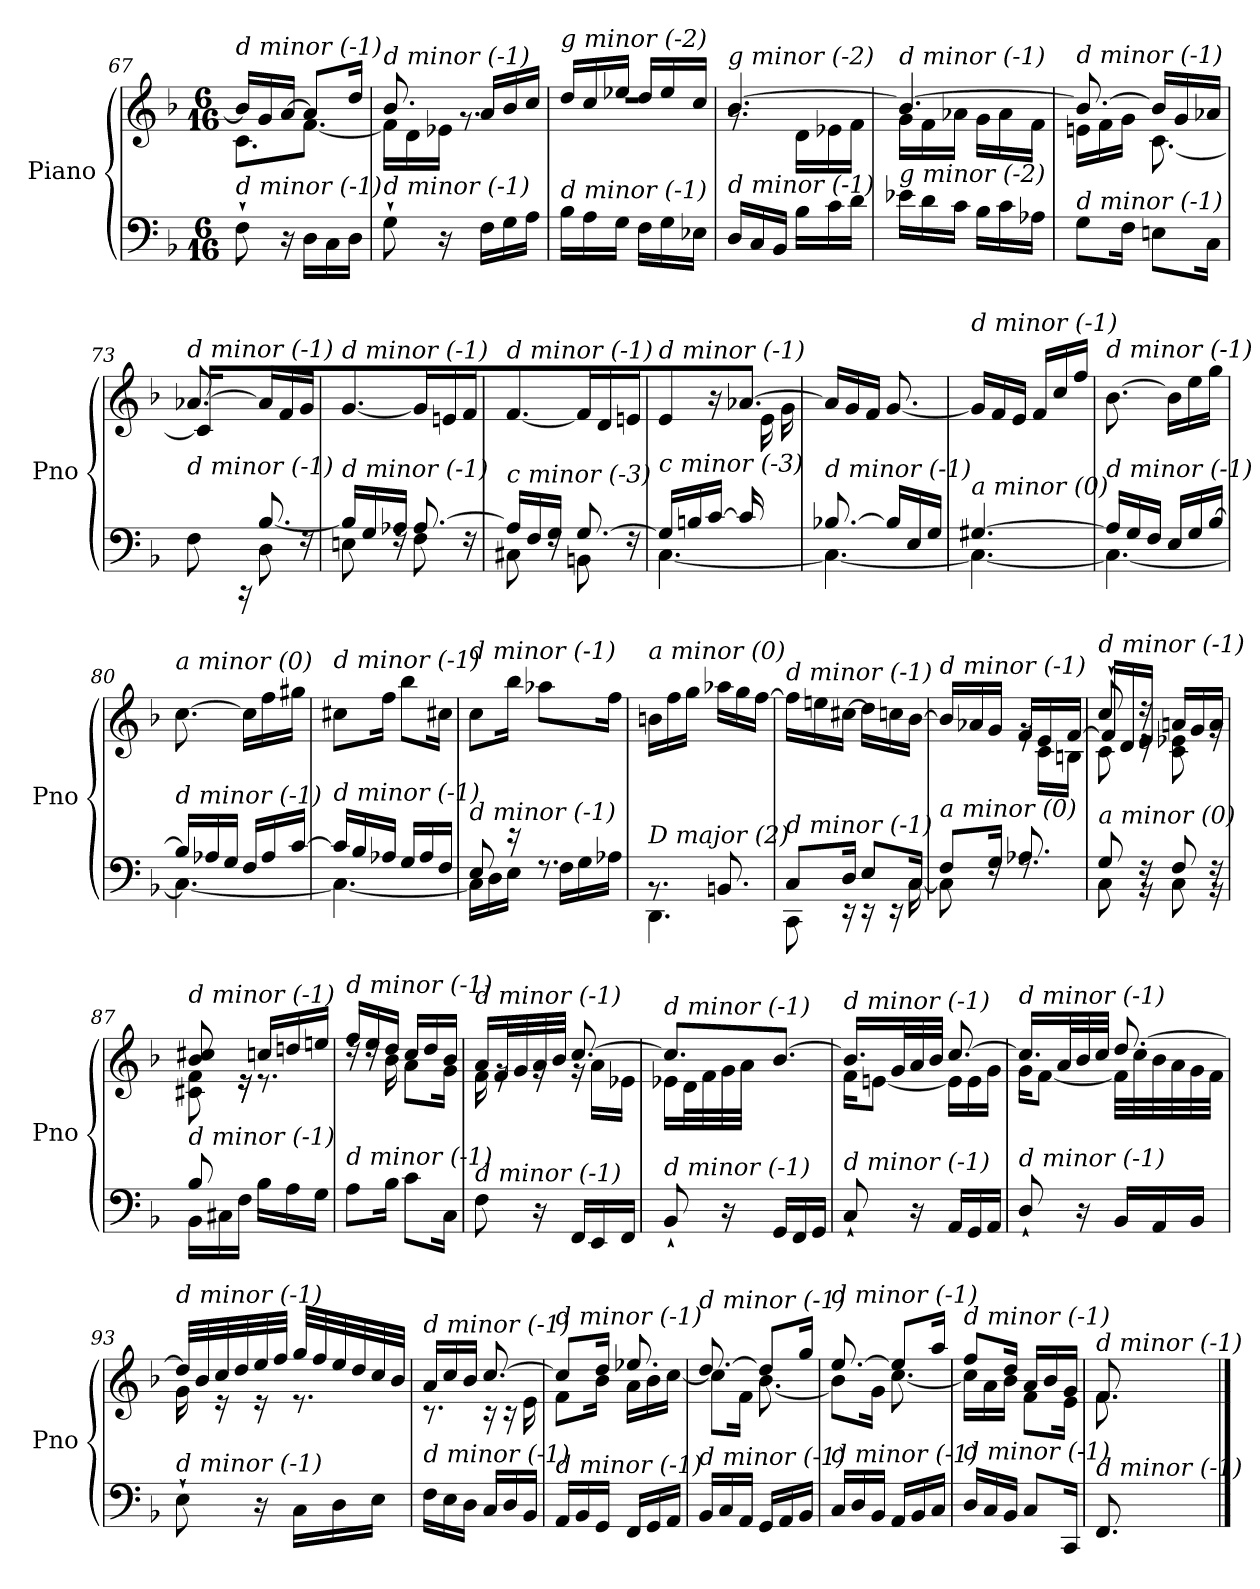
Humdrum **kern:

**kern	**kern
*part1	*part1
*staff2	*staff1
*I"Piano	*
*I'Pno	*
!!LO:PB:g=z
*clefF4	*clefG2
*k[b-]	*k[b-]
*M6/16	*M6/16
=67	=67
*	*^
!	!LO:TX:i:t=d minor (-1)	!
!LO:TX:i:t=d minor (-1)	!	!
8F`\	16b-/LL]	8.c\L
.	16g/	.
16r	[16a/JJ	.
16D\LL	8a/L]	[8.f\J
16C\	.	.
16D\JJ	16dd/Jk	.
=68	=68	=68
!	!LO:TX:i:t=d minor (-1)	!
!LO:TX:i:t=d minor (-1)	!	!
8G`\	8.b-/	16f\LL]
.	.	16d\
16r	.	16e-X\JJ
16F\LL	16a/LL	8.rg
16G\	16b-/	.
16A\JJ	16cc/JJ	.
=69	=69	=69
!	!LO:TX:i:t=g minor (-2)	!
!LO:TX:i:t=d minor (-1)	!	!
16B-\LL	16dd/LL	4.rdd
16A\	16cc/	.
16G\JJ	16ee-X/JJ	.
16F\LL	16dd/LL	.
16G\	16ee-/	.
16E-X\JJ	16cc/JJ	.
=70	=70	=70
!	!LO:TX:i:t=g minor (-2)	!
!LO:TX:i:t=d minor (-1)	!	!
16D/LL	[4.b-/	8.rg
16C/	.	.
16BB-/JJ	.	.
16B-\LL	.	16d\LL
16c\	.	16e-X\
16d\JJ	.	16f\JJ
=71	=71	=71
!	!LO:TX:i:t=d minor (-1)	!
!LO:TX:i:t=g minor (-2)	!	!
16e-X\LL	4.b-/_	16g\LL
16d\	.	16f\
16c\JJ	.	16a-X\JJ
16B-\LL	.	16g\LL
16c\	.	16a-\
16A-X\JJ	.	16f\JJ
=72	=72	=72
!	!LO:TX:i:t=d minor (-1)	!
!LO:TX:i:t=d minor (-1)	!	!
8G\L	8.b-/_	16en\LL
.	.	16f\
16F\Jk	.	16g\JJ
8En\L	16b-/LL]	[8.c\
.	16g/	.
16C\Jk	16a-X/JJ	.
!!LO:LB:g=z
=73	=73	=73
*^	*	*^
*	*^	*	*	*
!	!	!	!LO:TX:i:t=d minor (-1)	!	!
!LO:TX:i:t=d minor (-1)	!	!	!	!	!
16ryy	8F\	8.ryy	[8.a-X/	16c\LL]	8.ryy
16A-X/	.	.	.	8ryy	.
16B-/JJ	16rCC	.	.	.	.
8.ryy	[8.B-/	8D\	16a-/LL]	8.ryy	8.ryy
.	.	.	16f/	.	.
.	.	16rF	16g/JJ	.	.
*	*	*	*v	*v	*v
=74	=74	=74	=74
!	!	!	!LO:TX:i:t=d minor (-1)
!LO:TX:i:t=d minor (-1)	!	!	!
*	*v	*v	*
16B-/LL]	8En\	[8.g/
16G/	.	.
16A-X/JJ	16rF	.
[8.A-/	8F\	16g/LL]
.	.	16en/
.	16rF	16f/JJ
=75	=75	=75
!	!	!LO:TX:i:t=d minor (-1)
!LO:TX:i:t=c minor (-3)	!	!
16A-/LL]	8C#Xi\	[8.f/
16F/	.	.
16G/JJ	16rF	.
[8.G/	8BBn\	16f/LL]
.	.	16d/
.	16rF	16en/JJ
=76	=76	=76
*	*	*^
!	!	!LO:TX:i:t=d minor (-1)	!
!LO:TX:i:t=c minor (-3)	!	!	!
16G/LL]	[4.C\	8e/	4ryy
16Bn/	.	.	.
[16c/JJ	.	16r	.
16c/LL]	.	[8.a-X/	.
8ryy	.	.	16e\
.	.	.	16g\JJ
=77	=77	=77	=77
!	!	!LO:TX:i:t=d minor (-1)	!
!LO:TX:i:t=d minor (-1)	!	!	!
*	*	*v	*v
[8.B-X/	4.C\_	16a-/LL]
.	.	16g/
.	.	16f/JJ
16B-/LL]	.	[8.g/
16E/	.	.
16G/JJ	.	.
=78	=78	=78
!	!	!LO:TX:i:t=d minor (-1)
!LO:TX:i:t=a minor (0)	!	!
[4.G#Xi/	4.C\_	16g/LL]
.	.	16f/
.	.	16e/JJ
.	.	16f/LL
.	.	16cc/
.	.	16ff/JJ
!!LO:LB:g=z
=79	=79	=79
!	!	!LO:TX:i:t=d minor (-1)
!LO:TX:i:t=d minor (-1)	!	!
16A-/LL]	4.C\_	[8.b-\
16G/	.	.
16F/JJ	.	.
16E/LL	.	16b-\LL]
16G/	.	16ee\
[16B-/JJ	.	16gg\JJ
=80	=80	=80
!	!	!LO:TX:i:t=a minor (0)
!LO:TX:i:t=d minor (-1)	!	!
16B-/LL]	4.C\_	[8.cc\
16A-X/	.	.
16G/JJ	.	.
16F/LL	.	16cc\LL]
16A-/	.	16ff\
[16c/JJ	.	16gg#Xi\JJ
=81	=81	=81
!	!	!LO:TX:i:t=d minor (-1)
!LO:TX:i:t=d minor (-1)	!	!
16c/LL]	4.C\_	8cc#Xi\L
16B-/	.	.
16A-X/JJ	.	16ff\Jk
16G/LL	.	8bb-\L
16A-/	.	.
16F/JJ	.	16cc#Xi\Jk
=82	=82	=82
!	!	!LO:TX:i:t=d minor (-1)
!LO:TX:i:t=d minor (-1)	!	!
8E/	16C\LL]	8cc\L
.	16D\	.
16r	16E\JJ	16bb-\Jk
8.rF	16F\LL	8aa-X\L
.	16G\	.
.	16A-X\JJ	16ff\Jk
=83	=83	=83
!	!	!LO:TX:i:t=a minor (0)
!LO:TX:i:t=D major (2)	!	!
8.rBB	4.DD\	16bn\LL
.	.	16ff\
.	.	16gg\JJ
8.BBn/	.	16aa-Xj\LL
.	.	16gg\
.	.	[16ff\JJ
=84	=84	=84
!	!	!LO:TX:i:t=d minor (-1)
!LO:TX:i:t=d minor (-1)	!	!
8C/L	8CC\	16ff\LL]
.	.	16een\
16D/Jk	16r	[16cc#Xi\JJ
8E/L	16r	16dd-\LL]
.	16r	16cc\
16C/Jk	[16C\	[16b-\JJ
!!LO:LB:g=z
=85	=85	=85
*	*^	*^
!	!	!	!LO:TX:i:t=d minor (-1)	!
!LO:TX:i:t=a minor (0)	!	!	!	!
8.ryy	8F/L	8C\]	16b-/LL]	8.ryy
.	.	.	16a-X/	.
.	16G/Jk	16rF	16g/JJ	.
8.ryy	8.A-Xj/	8.rF	16f/LL	16rg
.	.	.	16e/	16c\LL
.	.	.	[16f/JJ	16Bn\JJ
=86	=86	=86	=86	=86
*	*	*	*	*^
!	!	!	!LO:TX:i:t=d minor (-1)	!	!
!LO:TX:i:t=a minor (0)	!	!	!	!	!
8.ryy	8G/	8C\	8cc`/	8c\	16f/LL]
.	.	.	.	.	16d/
.	16rBB	16rF	16rdd	16re	16e/JJ
8.ryy	8F/	8C\	16an/LL	8c\ 8e-X\	8.ryy
.	.	.	16g/	.	.
.	16rBB	16rF	16a/JJ	16rg	.
=87	=87	=87	=87	=87	=87
!	!	!	!LO:TX:i:t=d minor (-1)	!	!
!LO:TX:i:t=d minor (-1)	!	!	!	!	!
*	*v	*v	*	*	*
8B-/	16BB-\LL	8b-/ 8cc#Xi/	8c#Xi\ 8f\	8.ryy
.	16C#Xi\	.	.	.
16ryy	16F\JJ	16re	16r	.
16B-\LL	8.ryy	16cc/LL	8.r	8.ryy
16A\	.	16ddn/	.	.
16G\JJ	.	16een/JJ	.	.
*v	*v	*	*	*
*	*	*v	*v
=88	=88	=88
!	!LO:TX:i:t=d minor (-1)	!
!LO:TX:i:t=d minor (-1)	!	!
8A\L	16ff/LL	16rdd
.	16ee/	16rdd
16B-\Jk	16dd/JJ	16b-\
8c\L	16cc/LL	8a\L
.	16dd/	.
16C\Jk	16b-/JJ	16g\Jk
=89	=89	=89
!	!LO:TX:i:t=d minor (-1)	!
!LO:TX:i:t=d minor (-1)	!	!
8F\	16a/LL	16f\
.	32f/L	16rg
.	32g/	.
16r	32a/	16rg
.	32b-/JJJ	.
16FF/LL	[8.cc/	16rg
16EE/	.	16a\LL
16FF/JJ	.	16e-X\JJ
=90	=90	=90
!	!LO:TX:i:t=d minor (-1)	!
!LO:TX:i:t=d minor (-1)	!	!
8BB-`/	8.cc/L]	16e-X\LL
.	.	32d\L
.	.	32f\
16r	.	32g\
.	.	32a\JJJ
16GG/LL	[8.b-/J	16b-\LLyy
16FF/	.	16d\
16GG/JJ	.	16f\JJ
!!LO:LB:g=z	!!
=91	=91	=91
!	!LO:TX:i:t=d minor (-1)	!
!LO:TX:i:t=d minor (-1)	!	!
8C`/	16.b-/LL]	16f\KL
.	.	[8en\J
.	32g/L	.
16r	32a/	.
.	32b-/JJJ	.
16AA/LL	[8.cc/	16e\LL]
16GG/	.	16e\
16AA/JJ	.	16g\JJ
=92	=92	=92
!	!LO:TX:i:t=d minor (-1)	!
!LO:TX:i:t=d minor (-1)	!	!
8D`/	16.cc/LL]	16g\KL
.	.	[8f\J
.	32a/L	.
16r	32b-/	.
.	32cc/JJJ	.
16BB-/LL	[8.dd/	32f\LLL]
.	.	32cc\
16AA/	.	32b-\
.	.	32a\
16BB-/JJ	.	32g\
.	.	32f\JJJ
=93	=93	=93
!	!LO:TX:i:t=d minor (-1)	!
!LO:TX:i:t=d minor (-1)	!	!
8E`\	32dd/LLL]	16g\
.	32b-/	.
.	32cc/	16r
.	32dd/	.
16r	32ee/	16r
.	32ff/JJJ	.
16C\LL	32gg/LLL	8.r
.	32ff/	.
16D\	32ee/	.
.	32dd/	.
16E\JJ	32cc/	.
.	32b-/JJJ	.
=94	=94	=94
!	!LO:TX:i:t=d minor (-1)	!
!LO:TX:i:t=d minor (-1)	!	!
16F\LL	16a/LL	8.r
16E\	16cc/	.
16D\JJ	16b-/JJ	.
16C/LL	[8.cc/	16r
16D/	.	16r
16BB-/JJ	.	16e\
!!LO:LB:g=z	!!
=95	=95	=95
!	!LO:TX:i:t=d minor (-1)	!
!LO:TX:i:t=d minor (-1)	!	!
16AA/LL	8cc/L]	8f\L
16BB-/	.	.
16GG/JJ	16dd/Jk	16b-\Jk
16FF/LL	8.ee-X/	16a\LL
16GG/	.	16b-\
16AA/JJ	.	[16cc\JJ
=96	=96	=96
!	!LO:TX:i:t=d minor (-1)	!
!LO:TX:i:t=d minor (-1)	!	!
16BB-/LL	[8.dd/	8cc\L]
16C/	.	.
16AA/JJ	.	16f\Jk
16GG/LL	8dd/L]	[8.b-\
16AA/	.	.
16BB-/JJ	16gg/Jk	.
=97	=97	=97
!	!LO:TX:i:t=d minor (-1)	!
!LO:TX:i:t=d minor (-1)	!	!
16C/LL	[8.ee/	8b-\L]
16D/	.	.
16BB-/JJ	.	16g\Jk
16AA/LL	8ee/L]	[8.cc\
16BB-/	.	.
16C/JJ	16aa/Jk	.
=98	=98	=98
!	!LO:TX:i:t=d minor (-1)	!
!LO:TX:i:t=d minor (-1)	!	!
16D/LL	8ff/L	16cc\LL]
16C/	.	16a\
16BB-/JJ	16dd/Jk	16b-\JJ
8C/L	16a/LL	8f\L
.	16b-/	.
16CC/Jk	16g/JJ	16e\Jk
=99	=99	=99
!	!LO:TX:i:t=d minor (-1)	!
!LO:TX:i:t=d minor (-1)	!	!
8.FF/	8.f/	8.f\
*	*v	*v
==	==
*-	*-
